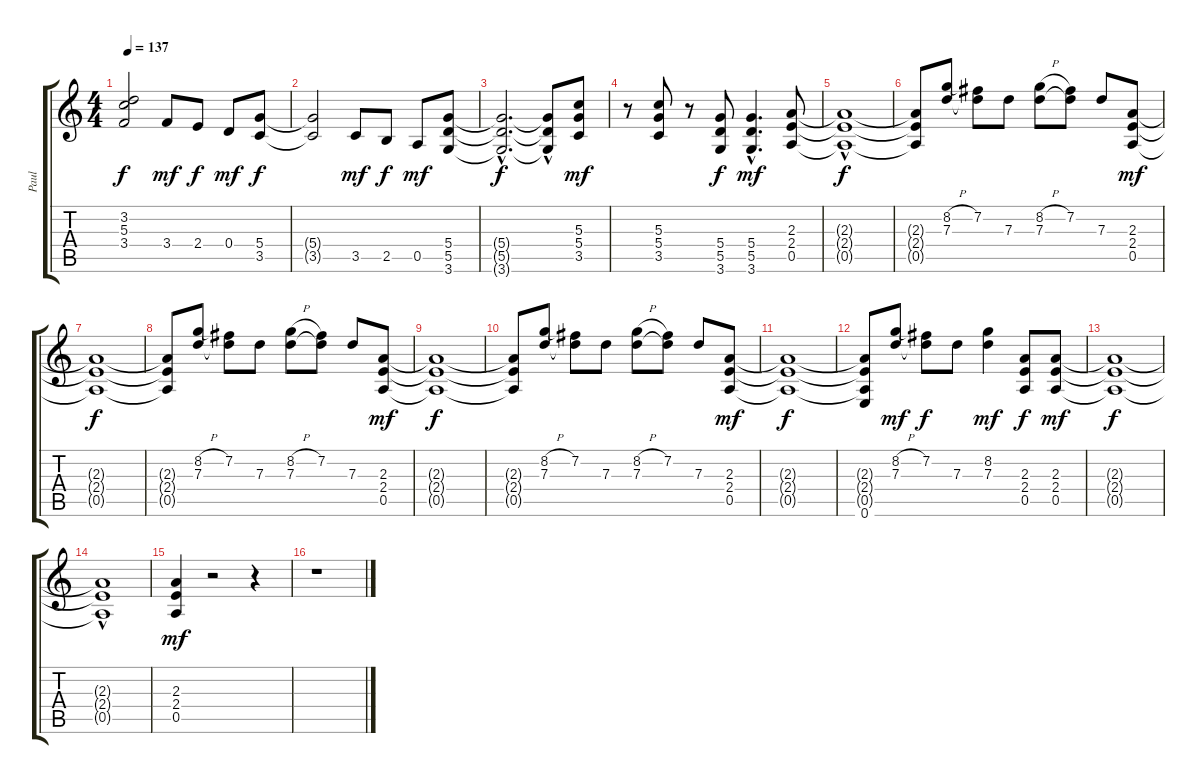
\track ("Paul" "Paul") {instrument distortionguitar}
\staff {score tabs}
\tuning (E4 B3 G3 D3 A2 E2) {hide}
\ts (4 4)
\tempo 137
\clef g2
\ks c
(3.2{t} 5.3{t} 3.4{t}).2{dy f} 3.4.8{dy mf} 2.4.8{dy f} 0.4.8{dy mf} (5.4 3.5).8{dy f} |
(5.4{t} 3.5{t}).2 3.5.8{dy mf} 2.5.8{dy f} 0.5.8{dy mf} (5.4 5.5 3.6).8 |
(5.4{hac t} 5.5{hac t} 3.6{hac t}).2{d dy f} (5.4{t} 5.5{hac t} 3.6{t}).8 (5.3 5.4 3.5).8{dy mf} |
r.8 (5.3 5.4 3.5).8 r.8 (5.4 5.5 3.6).8{dy f} (5.4{hac} 5.5{hac} 3.6{hac}).4{d dy mf} (2.3 2.4 0.5).8 |
(2.3{t} 2.4{hac t} 0.5{t}).1{dy f} |
(2.3{t} 2.4{t} 0.5{t}).8 (8.2{h} 7.3).8 (7.2 7.3{t}).8 7.3.8 (8.2{h} 7.3).8 (7.2 7.3{t}).8 7.3.8 (2.3 2.4 0.5).8{dy mf} |
(2.3{t} 2.4{t} 0.5{t}).1{dy f} |
(2.3{t} 2.4{t} 0.5{t}).8 (8.2{h} 7.3).8 (7.2 7.3{t}).8 7.3.8 (8.2{h} 7.3).8 (7.2 7.3{t}).8 7.3.8 (2.3 2.4 0.5).8{dy mf} |
(2.3{t} 2.4{t} 0.5{t}).1{dy f} |
(2.3{t} 2.4{t} 0.5{t}).8 (8.2{h} 7.3).8 (7.2 7.3{t}).8 7.3.8 (8.2{h} 7.3).8 (7.2 7.3{t}).8 7.3.8 (2.3 2.4 0.5).8{dy mf} |
(2.3{t} 2.4{t} 0.5{t}).1{dy f} |
(2.3{t} 2.4{t} 0.5{t} 0.6).8 (8.2{h} 7.3).8{dy mf} (7.2 7.3{t}).8{dy f} 7.3.8 (8.2 7.3).4{dy mf} (2.3 2.4 0.5).8{dy f} (2.3 2.4 0.5).8{dy mf} |
(2.3{t} 2.4{t} 0.5{t}).1{dy f} |
(2.3{t} 2.4{t} 0.5{hac t}).1 |
(2.3 2.4 0.5).4{dy mf} r.2 r.4 |
r.1
